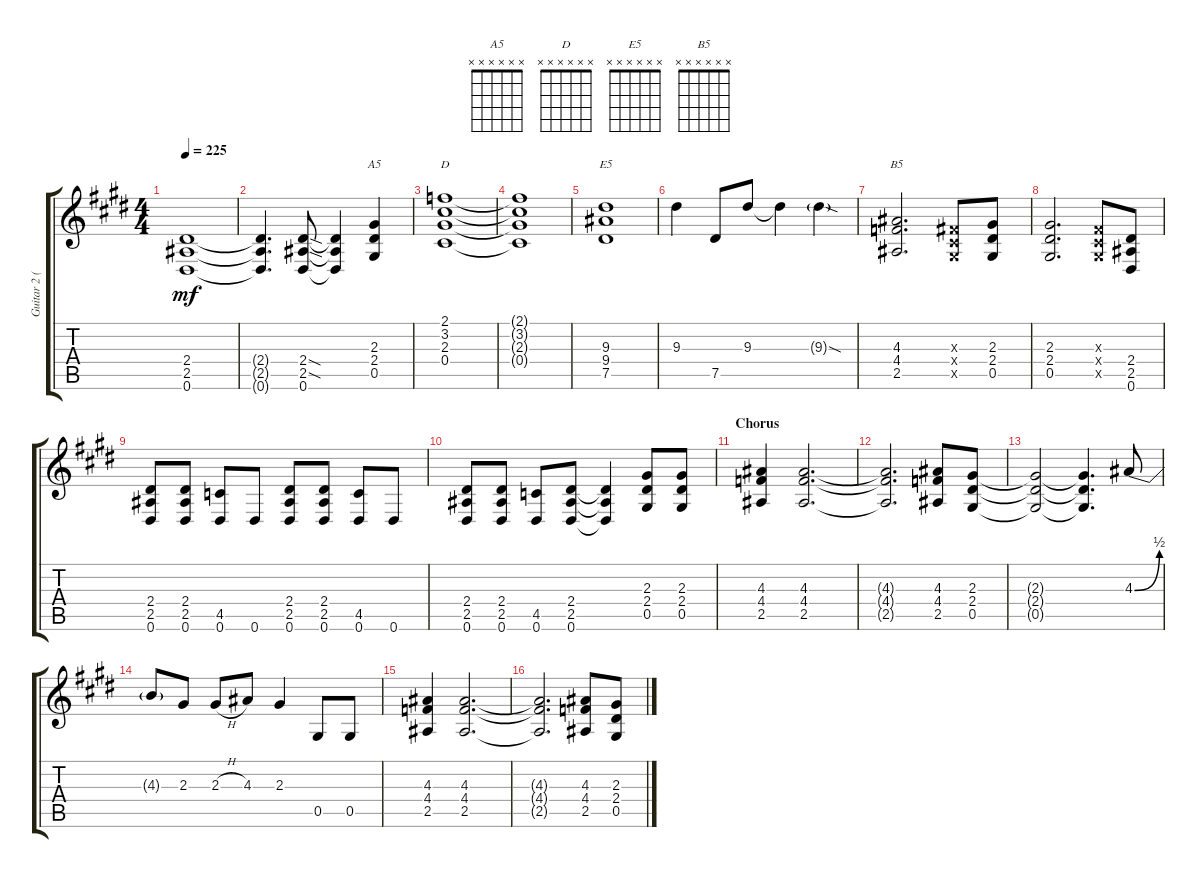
\track ("Guitar 2 (Izzy)" "Guitar 2 (") {instrument overdrivenguitar}
\staff {score tabs}
\tuning (Eb4 Bb3 Gb3 Db3 Ab2 Eb2) {hide}
\chord ("A5" x x x x x x)
\chord ("D" x x x x x x)
\chord ("E5" x x x x x x)
\chord ("B5" x x x x x x)
\ts (4 4)
\tempo 225
\clef g2
\ks e
(2.4{t} 2.5{t} 0.6{t}).1{dy mf} |
(2.4{t} 2.5{t} 0.6{t}).4{d} (2.4{sod} 2.5{sod} 0.6).8 (2.4{t} 2.5{t} 0.6{t}).4 (2.3 2.4 0.5).4{ch "A5"} |
(2.1 3.2 2.3 0.4).1{ch "D"} |
(2.1{t} 3.2{t} 2.3{t} 0.4{t}).1 |
(9.3 9.4 7.5).1{ch "E5"} |
9.3.4 7.5.8 9.3.8 9.3{t}.4 9.3{sod g}.4 |
(4.3 4.4 2.5).2{d ch "B5"} (0.3{x} 0.4{x} 0.5{x}).8 (2.3 2.4 0.5).8 |
(2.3 2.4 0.5).2{d} (0.3{x} 0.4{x} 0.5{x}).8 (2.4 2.5 0.6).8 |
(2.4 2.5 0.6).8 (2.4 2.5 0.6).8 (4.5 0.6).8 0.6.8 (2.4 2.5 0.6).8 (2.4 2.5 0.6).8 (4.5 0.6).8 0.6.8 |
(2.4 2.5 0.6).8 (2.4 2.5 0.6).8 (4.5 0.6).8 (2.4 2.5 0.6).8 (2.4{t} 2.5{t} 0.6{t}).4 (2.3 2.4 0.5).8 (2.3 2.4 0.5).8 |
\section ("" "Chorus")
(4.3 4.4 2.5).4 (4.3 4.4 2.5).2{d} |
(4.3{t} 4.4{t} 2.5{t}).2{d} (4.3 4.4 2.5).8 (2.3 2.4 0.5).8 |
(2.3{t} 2.4{t} 0.5{t}).2 (2.3{t} 2.4{t} 0.5{t}).4{d} 4.3{be (bend 0 0 60 2)}.8 |
4.3{t}.8 2.3.8 2.3{h}.8 4.3.8 2.3.4 0.5.8 0.5.8 |
(4.3 4.4 2.5).4 (4.3 4.4 2.5).2{d} |
(4.3{t} 4.4{t} 2.5{t}).2{d} (4.3 4.4 2.5).8 (2.3 2.4 0.5).8
